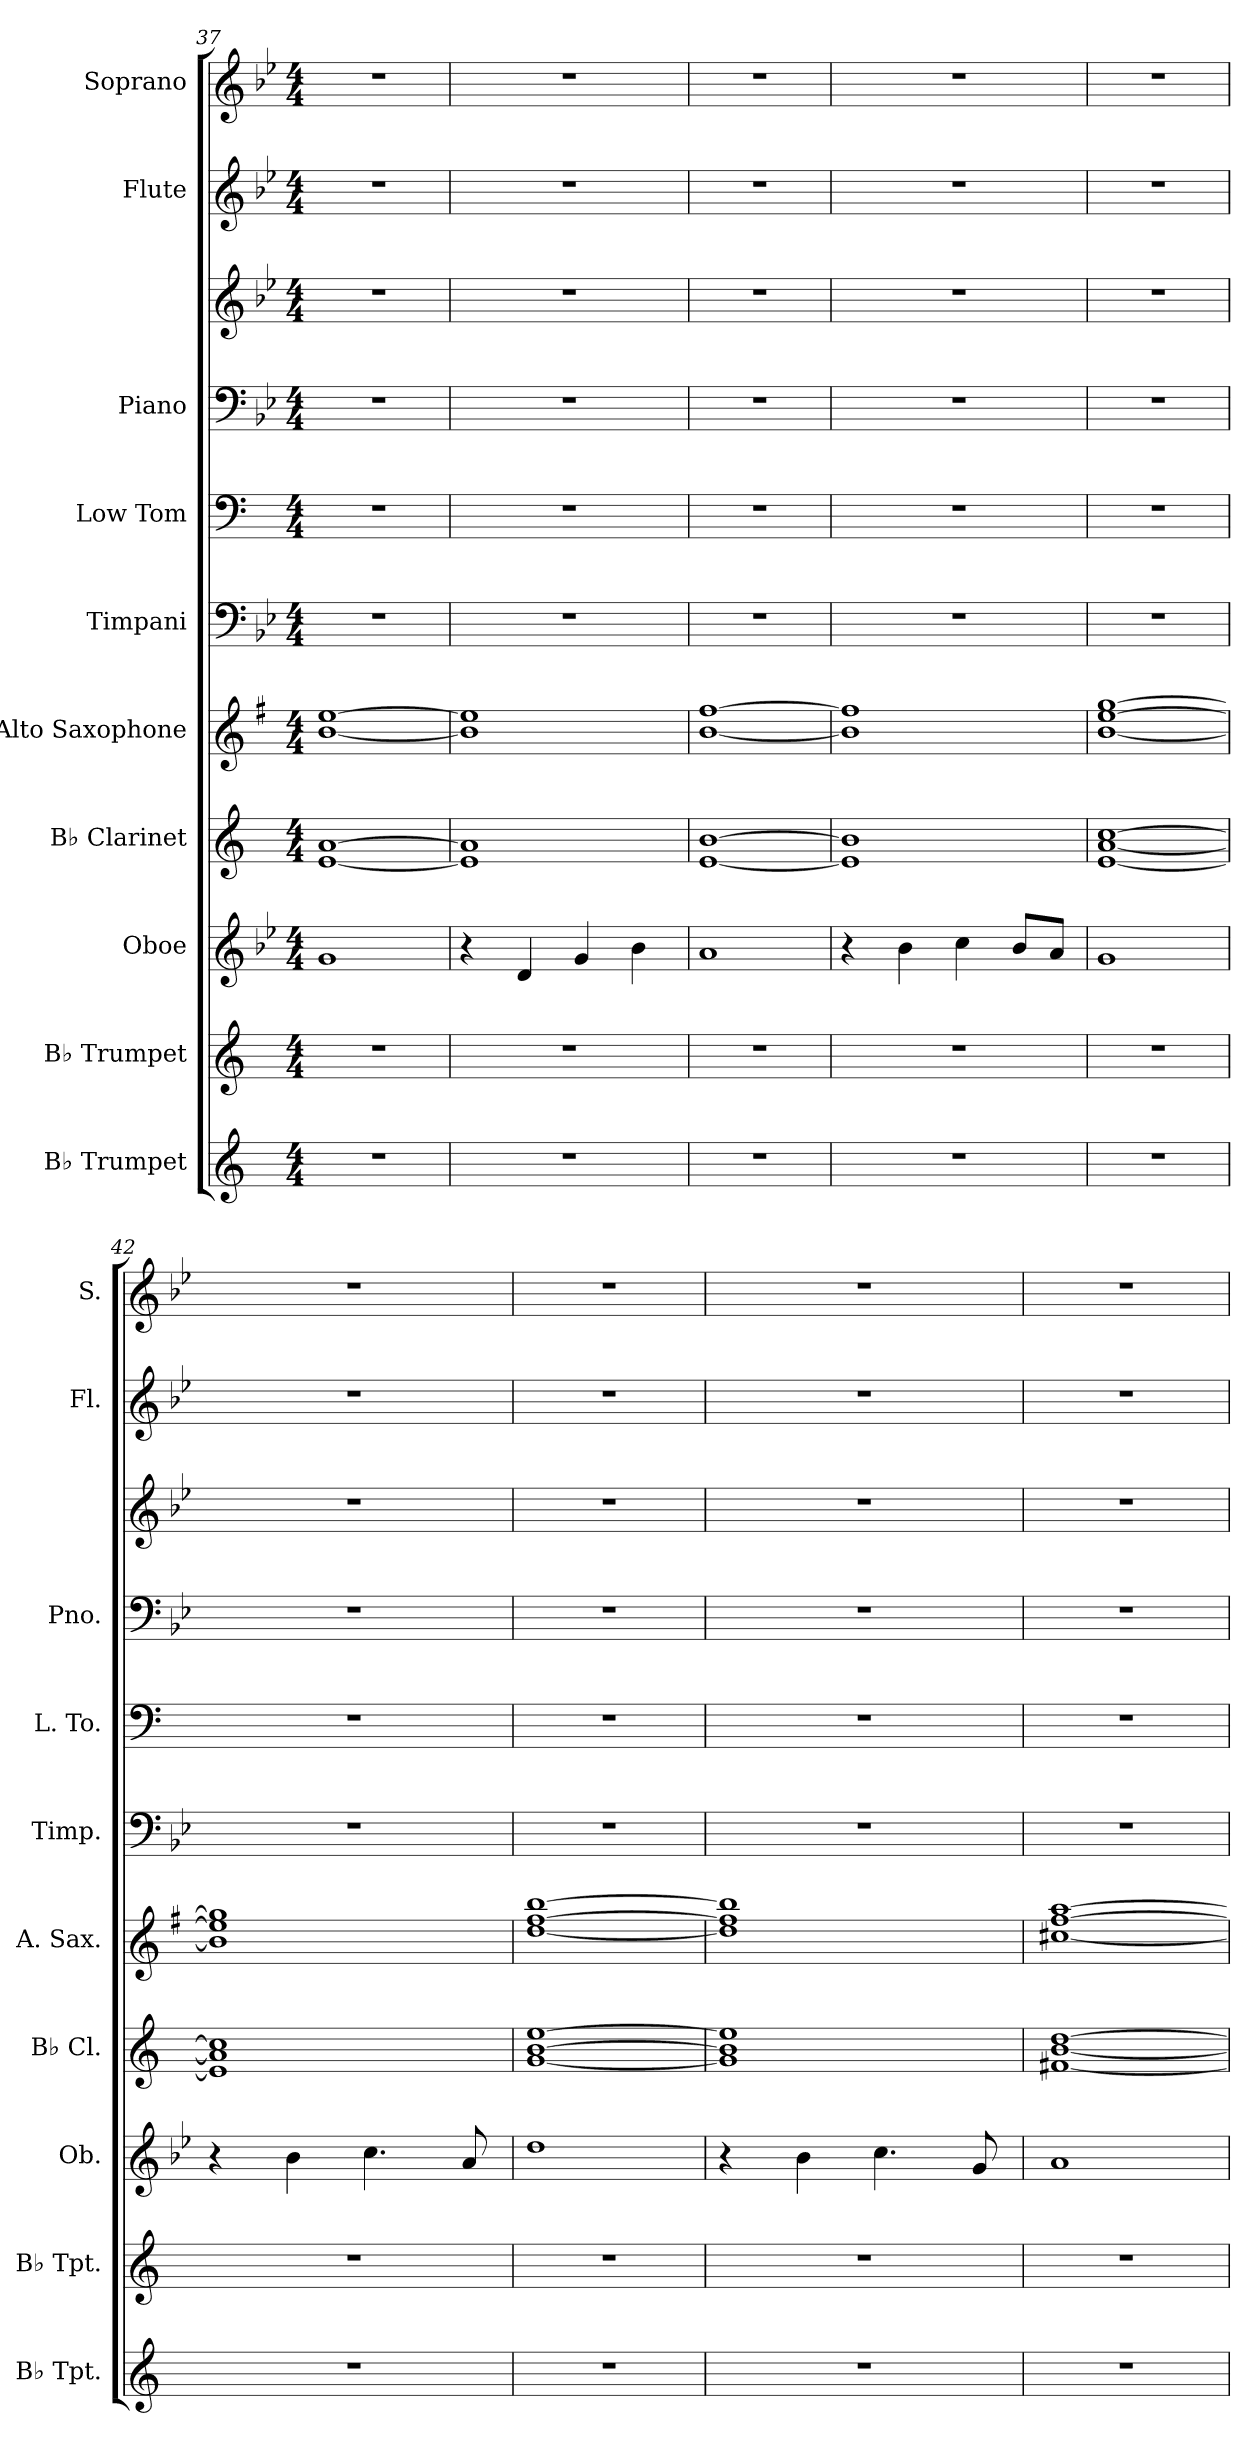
**kern	**kern	**kern	**kern	**kern	**kern	**kern	**kern	**kern	**kern	**kern
*part10	*part9	*part8	*part7	*part6	*part5	*part4	*part3	*part3	*part2	*part1
*staff11	*staff10	*staff9	*staff8	*staff7	*staff6	*staff5	*staff4	*staff3	*staff2	*staff1
*I"B♭ Trumpet	*I"B♭ Trumpet	*I"Oboe	*I"B♭ Clarinet	*I"Alto Saxophone	*I"Timpani	*I"Low Tom	*I"Piano	*	*I"Flute	*I"Soprano
*I'B♭ Tpt.	*I'B♭ Tpt.	*I'Ob.	*I'B♭ Cl.	*I'A. Sax.	*I'Timp.	*I'L. To.	*I'Pno.	*	*I'Fl.	*I'S.
*clefG2	*clefG2	*clefG2	*clefG2	*clefG2	*clefF4	*clefF4	*clefF4	*clefG2	*clefG2	*clefG2
*ITrd1c2	*ITrd1c2	*	*ITrd1c2	*ITrd5c9	*	*	*	*	*	*
*k[b-e-]	*k[b-e-]	*k[b-e-]	*k[b-e-]	*k[b-e-]	*k[b-e-]	*k[]	*k[b-e-]	*k[b-e-]	*k[b-e-]	*k[b-e-]
*M4/4	*M4/4	*M4/4	*M4/4	*M4/4	*M4/4	*M4/4	*M4/4	*M4/4	*M4/4	*M4/4
=37	=37	=37	=37	=37	=37	=37	=37	=37	=37	=37
1r	1r	1g	[1d [1g	[1d [1g	1r	1r	1r	1r	1r	1r
=38	=38	=38	=38	=38	=38	=38	=38	=38	=38	=38
1r	1r	4r	1d] 1g]	1d] 1g]	1r	1r	1r	1r	1r	1r
.	.	4d/	.	.	.	.	.	.	.	.
.	.	4g/	.	.	.	.	.	.	.	.
.	.	4b-\	.	.	.	.	.	.	.	.
=39	=39	=39	=39	=39	=39	=39	=39	=39	=39	=39
1r	1r	1a	[1d [1a	[1d [1a	1r	1r	1r	1r	1r	1r
=40	=40	=40	=40	=40	=40	=40	=40	=40	=40	=40
1r	1r	4r	1d] 1a]	1d] 1a]	1r	1r	1r	1r	1r	1r
.	.	4b-\	.	.	.	.	.	.	.	.
.	.	4cc\	.	.	.	.	.	.	.	.
.	.	8b-/L	.	.	.	.	.	.	.	.
.	.	8a/J	.	.	.	.	.	.	.	.
=41	=41	=41	=41	=41	=41	=41	=41	=41	=41	=41
1r	1r	1g	[1d [1g [1b-	[1d [1g [1b-	1r	1r	1r	1r	1r	1r
=42	=42	=42	=42	=42	=42	=42	=42	=42	=42	=42
1r	1r	4r	1d] 1g] 1b-]	1d] 1g] 1b-]	1r	1r	1r	1r	1r	1r
.	.	4b-\	.	.	.	.	.	.	.	.
.	.	4.cc\	.	.	.	.	.	.	.	.
.	.	8a/	.	.	.	.	.	.	.	.
=43	=43	=43	=43	=43	=43	=43	=43	=43	=43	=43
1r	1r	1dd	[1f [1a [1dd	[1f [1a [1dd	1r	1r	1r	1r	1r	1r
=44	=44	=44	=44	=44	=44	=44	=44	=44	=44	=44
1r	1r	4r	1f] 1a] 1dd]	1f] 1a] 1dd]	1r	1r	1r	1r	1r	1r
.	.	4b-\	.	.	.	.	.	.	.	.
.	.	4.cc\	.	.	.	.	.	.	.	.
.	.	8g/	.	.	.	.	.	.	.	.
=45	=45	=45	=45	=45	=45	=45	=45	=45	=45	=45
1r	1r	1a	[1en [1a [1cc	[1en [1a [1cc	1r	1r	1r	1r	1r	1r
=	=	=	=	=	=	=	=	=	=	=
*-	*-	*-	*-	*-	*-	*-	*-	*-	*-	*-
